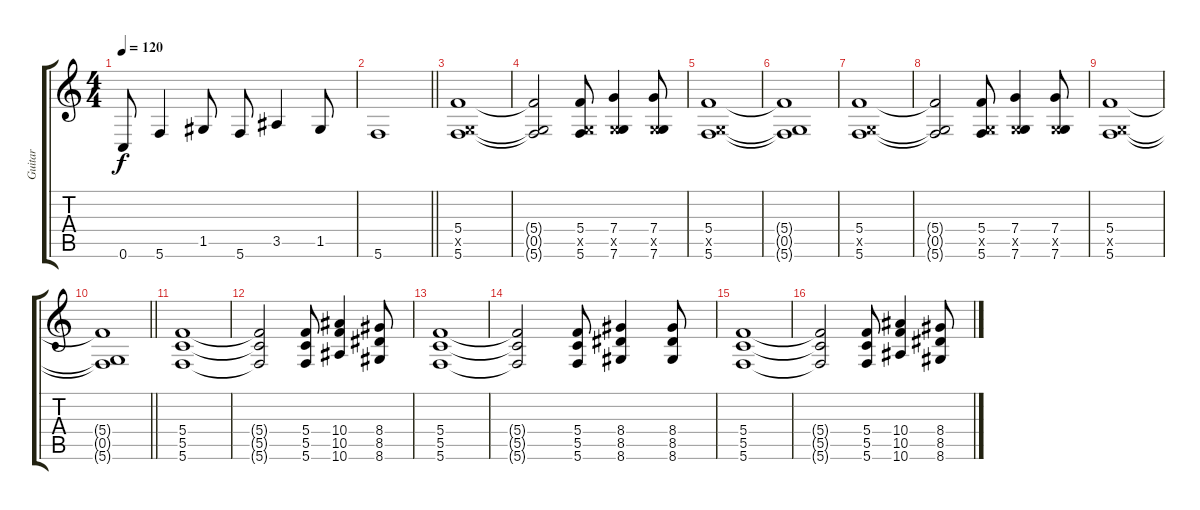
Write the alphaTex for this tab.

\track ("Guitar" "Guitar") {instrument overdrivenguitar}
\staff {score tabs}
\tuning (D4 A3 F3 C3 G2 C2) {hide}
\ts (4 4)
\tempo 120
\clef g2
\ks c
0.6.8{dy f} 5.6.4 1.5.8 5.6.8 3.5.4 1.5.8 |
\barLineRight lightlight
5.6.1 |
(5.4 0.5{x} 5.6).1 |
(5.4{t} 0.5{t} 5.6{t}).2 (5.4 0.5{x} 5.6).8 (7.4 0.5{x} 7.6).4 (7.4 0.5{x} 7.6).8 |
(5.4 0.5{x} 5.6).1 |
(5.4{t} 0.5{t} 5.6{t}).1 |
(5.4 0.5{x} 5.6).1 |
(5.4{t} 0.5{t} 5.6{t}).2 (5.4 0.5{x} 5.6).8 (7.4 0.5{x} 7.6).4 (7.4 0.5{x} 7.6).8 |
(5.4 0.5{x} 5.6).1 |
\barLineRight lightlight
(5.4{t} 0.5{t} 5.6{t}).1 |
(5.4 5.5 5.6).1 |
(5.4{t} 5.5{t} 5.6{t}).2 (5.4 5.5 5.6).8 (10.4 10.5 10.6).4 (8.4 8.5 8.6).8 |
(5.4 5.5 5.6).1 |
(5.4{t} 5.5{t} 5.6{t}).2 (5.4 5.5 5.6).8 (8.4 8.5 8.6).4 (8.4 8.5 8.6).8 |
(5.4 5.5 5.6).1 |
(5.4{t} 5.5{t} 5.6{t}).2 (5.4 5.5 5.6).8 (10.4 10.5 10.6).4 (8.4 8.5 8.6).8
